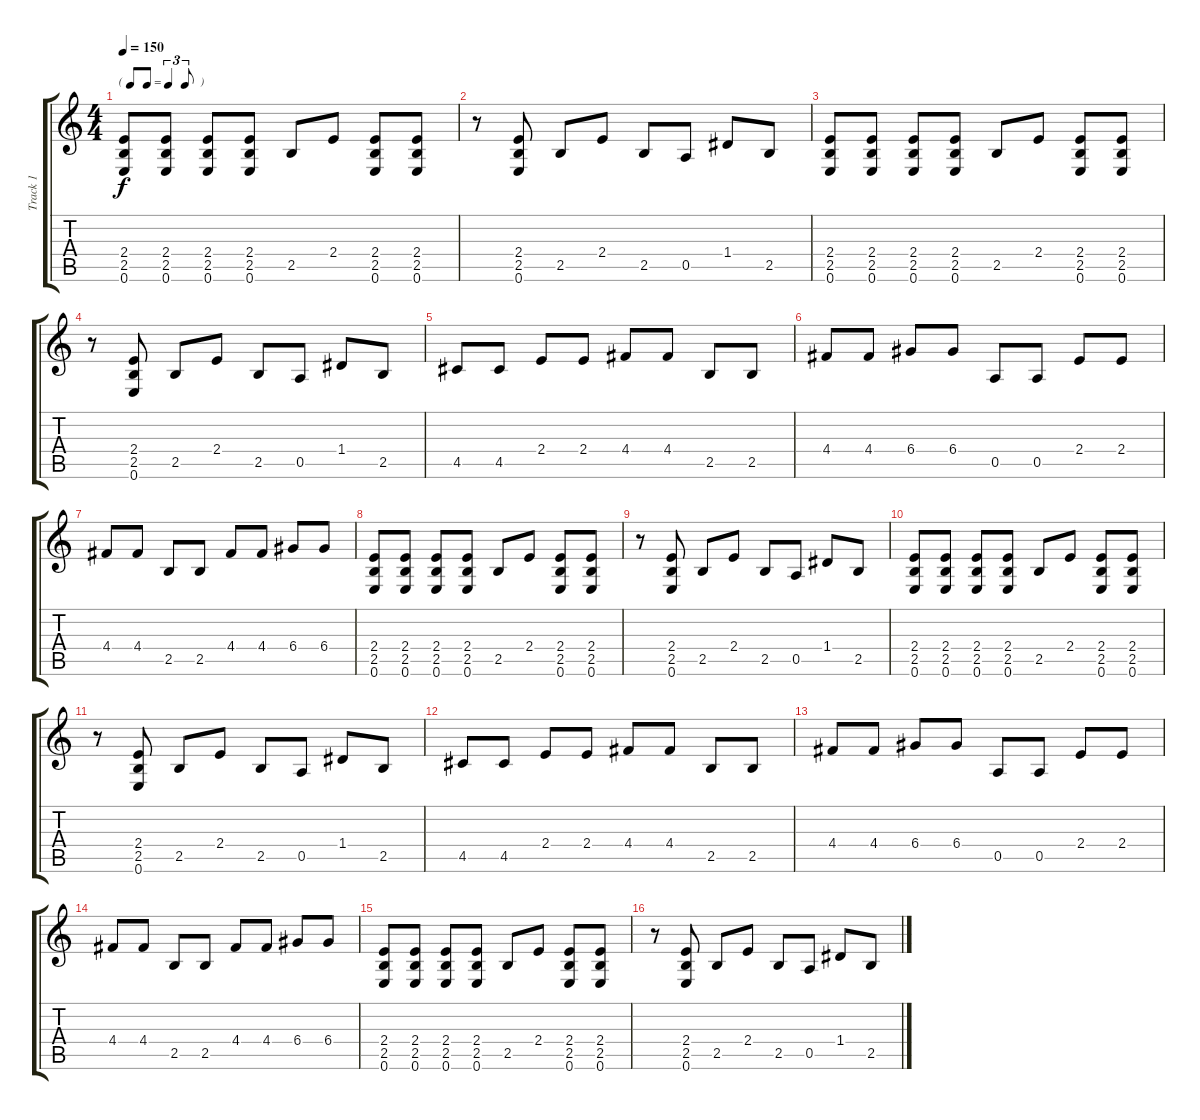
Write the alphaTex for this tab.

\track ("Track 1" "Track 1") {instrument distortionguitar}
\staff {score tabs}
\tuning (E4 B3 G3 D3 A2 E2) {hide}
\ts (4 4)
\tf triplet8th
\tempo 150
\clef g2
\ks c
(2.4 2.5 0.6).8{dy f instrument distortionguitar} (2.4 2.5 0.6).8 (2.4 2.5 0.6).8 (2.4 2.5 0.6).8 2.5.8 2.4.8 (2.4 2.5 0.6).8 (2.4 2.5 0.6).8 |
r.8 (2.4 2.5 0.6).8 2.5.8 2.4.8 2.5.8 0.5.8 1.4.8 2.5.8 |
(2.4 2.5 0.6).8 (2.4 2.5 0.6).8 (2.4 2.5 0.6).8 (2.4 2.5 0.6).8 2.5.8 2.4.8 (2.4 2.5 0.6).8 (2.4 2.5 0.6).8 |
r.8 (2.4 2.5 0.6).8 2.5.8 2.4.8 2.5.8 0.5.8 1.4.8 2.5.8 |
4.5.8 4.5.8 2.4.8 2.4.8 4.4.8 4.4.8 2.5.8 2.5.8 |
4.4.8 4.4.8 6.4.8 6.4.8 0.5.8 0.5.8 2.4.8 2.4.8 |
4.4.8 4.4.8 2.5.8 2.5.8 4.4.8 4.4.8 6.4.8 6.4.8 |
(2.4 2.5 0.6).8 (2.4 2.5 0.6).8 (2.4 2.5 0.6).8 (2.4 2.5 0.6).8 2.5.8 2.4.8 (2.4 2.5 0.6).8 (2.4 2.5 0.6).8 |
r.8 (2.4 2.5 0.6).8 2.5.8 2.4.8 2.5.8 0.5.8 1.4.8 2.5.8 |
(2.4 2.5 0.6).8 (2.4 2.5 0.6).8 (2.4 2.5 0.6).8 (2.4 2.5 0.6).8 2.5.8 2.4.8 (2.4 2.5 0.6).8 (2.4 2.5 0.6).8 |
r.8 (2.4 2.5 0.6).8 2.5.8 2.4.8 2.5.8 0.5.8 1.4.8 2.5.8 |
4.5.8 4.5.8 2.4.8 2.4.8 4.4.8 4.4.8 2.5.8 2.5.8 |
4.4.8 4.4.8 6.4.8 6.4.8 0.5.8 0.5.8 2.4.8 2.4.8 |
4.4.8 4.4.8 2.5.8 2.5.8 4.4.8 4.4.8 6.4.8 6.4.8 |
(2.4 2.5 0.6).8 (2.4 2.5 0.6).8 (2.4 2.5 0.6).8 (2.4 2.5 0.6).8 2.5.8 2.4.8 (2.4 2.5 0.6).8 (2.4 2.5 0.6).8 |
r.8 (2.4 2.5 0.6).8 2.5.8 2.4.8 2.5.8 0.5.8 1.4.8 2.5.8
